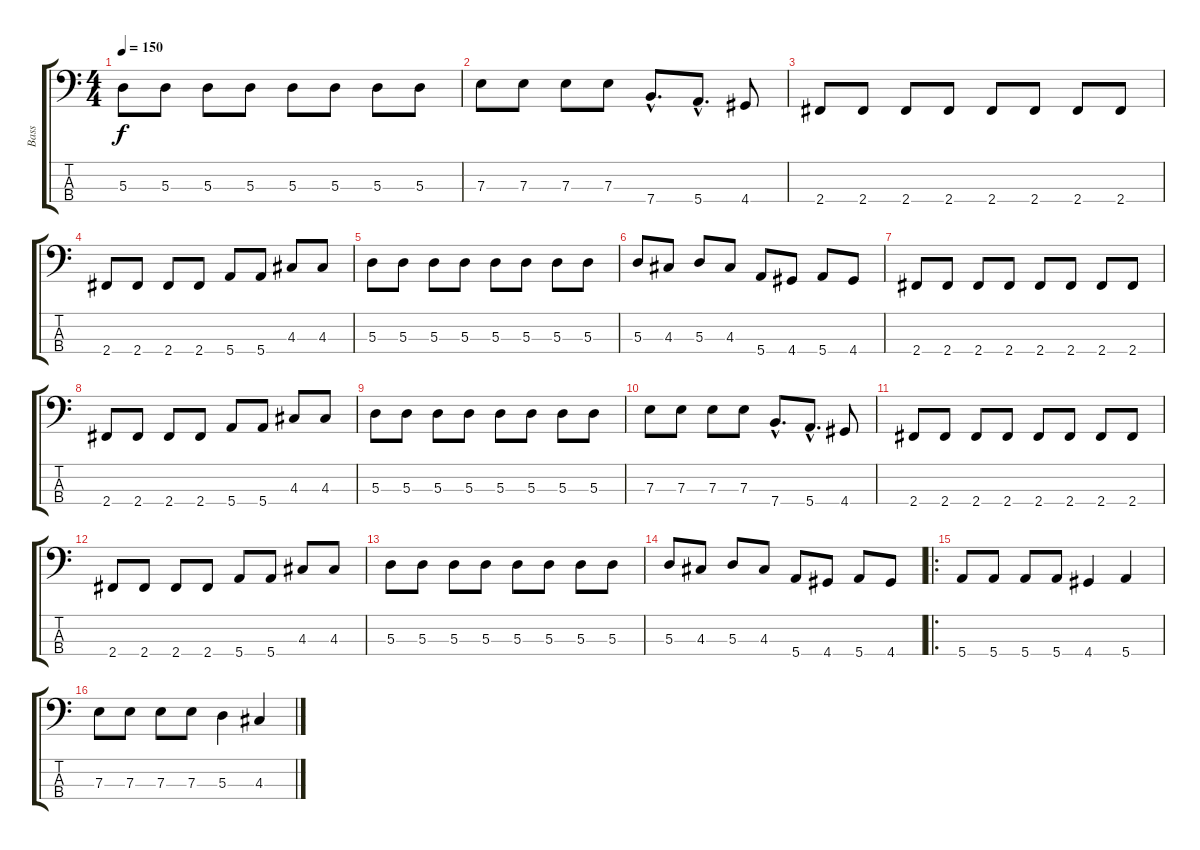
\track ("Bass" "Bass") {instrument electricbassfinger}
\staff {score tabs}
\tuning (G2 D2 A1 E1) {hide}
\ts (4 4)
\tempo 150
\clef f4
\ks c
5.3.8{dy f} 5.3.8 5.3.8 5.3.8 5.3.8 5.3.8 5.3.8 5.3.8 |
7.3.8 7.3.8 7.3.8 7.3.8 7.4{hac}.8{d} 5.4{hac}.8{d} 4.4.8 |
2.4.8 2.4.8 2.4.8 2.4.8 2.4.8 2.4.8 2.4.8 2.4.8 |
2.4.8 2.4.8 2.4.8 2.4.8 5.4.8 5.4.8 4.3.8 4.3.8 |
5.3.8 5.3.8 5.3.8 5.3.8 5.3.8 5.3.8 5.3.8 5.3.8 |
5.3.8 4.3.8 5.3.8 4.3.8 5.4.8 4.4.8 5.4.8 4.4.8 |
2.4.8 2.4.8 2.4.8 2.4.8 2.4.8 2.4.8 2.4.8 2.4.8 |
2.4.8 2.4.8 2.4.8 2.4.8 5.4.8 5.4.8 4.3.8 4.3.8 |
5.3.8 5.3.8 5.3.8 5.3.8 5.3.8 5.3.8 5.3.8 5.3.8 |
7.3.8 7.3.8 7.3.8 7.3.8 7.4{hac}.8{d} 5.4{hac}.8{d} 4.4.8 |
2.4.8 2.4.8 2.4.8 2.4.8 2.4.8 2.4.8 2.4.8 2.4.8 |
2.4.8 2.4.8 2.4.8 2.4.8 5.4.8 5.4.8 4.3.8 4.3.8 |
5.3.8 5.3.8 5.3.8 5.3.8 5.3.8 5.3.8 5.3.8 5.3.8 |
5.3.8 4.3.8 5.3.8 4.3.8 5.4.8 4.4.8 5.4.8 4.4.8 |
\ro
5.4.8 5.4.8 5.4.8 5.4.8 4.4.4 5.4.4 |
7.3.8 7.3.8 7.3.8 7.3.8 5.3.4 4.3.4
